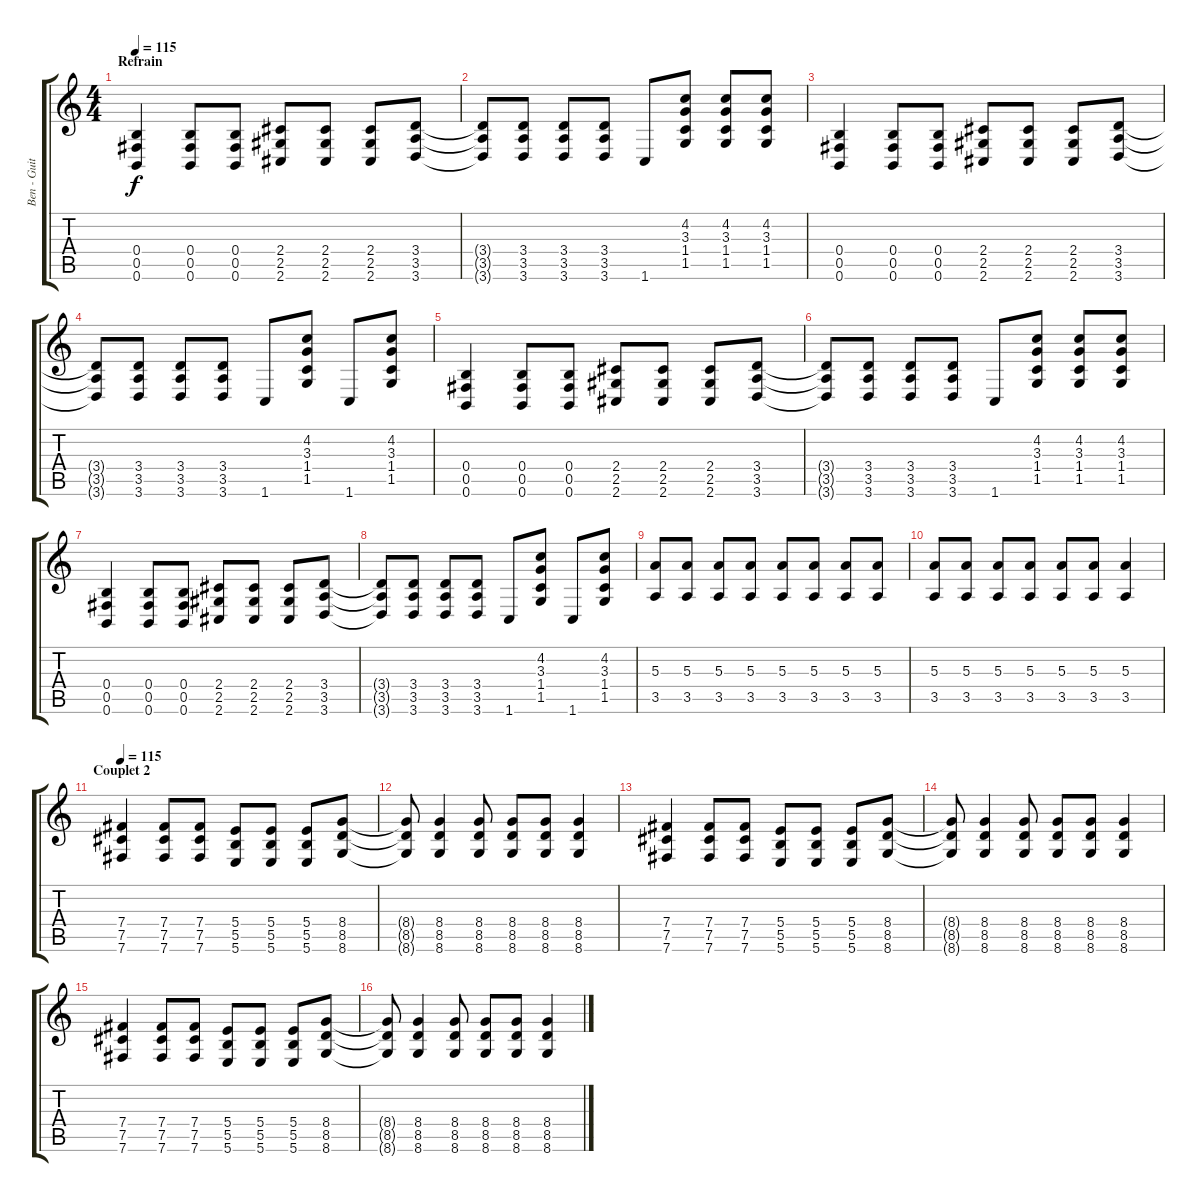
\track ("Ben - Guitare" "Ben - Guit") {instrument distortionguitar}
\staff {score tabs}
\tuning (Db4 Ab3 E3 B2 Gb2 B1) {hide}
\ts (4 4)
\section ("" "Refrain")
\tempo 115
\clef g2
\ks c
(0.4 0.5 0.6).4{dy f volume 12 balance 4 instrument distortionguitar} (0.4 0.5 0.6).8 (0.4 0.5 0.6).8 (2.4 2.5 2.6).8 (2.4 2.5 2.6).8 (2.4 2.5 2.6).8 (3.4 3.5 3.6).8 |
(3.4{t} 3.5{t} 3.6{t}).8 (3.4 3.5 3.6).8 (3.4 3.5 3.6).8 (3.4 3.5 3.6).8 1.6.8 (4.2 3.3 1.4 1.5).8 (4.2 3.3 1.4 1.5).8 (4.2 3.3 1.4 1.5).8 |
(0.4 0.5 0.6).4 (0.4 0.5 0.6).8 (0.4 0.5 0.6).8 (2.4 2.5 2.6).8 (2.4 2.5 2.6).8 (2.4 2.5 2.6).8 (3.4 3.5 3.6).8 |
(3.4{t} 3.5{t} 3.6{t}).8 (3.4 3.5 3.6).8 (3.4 3.5 3.6).8 (3.4 3.5 3.6).8 1.6.8 (4.2 3.3 1.4 1.5).8 1.6.8 (4.2 3.3 1.4 1.5).8 |
(0.4 0.5 0.6).4{volume 12 balance 4 instrument distortionguitar} (0.4 0.5 0.6).8 (0.4 0.5 0.6).8 (2.4 2.5 2.6).8 (2.4 2.5 2.6).8 (2.4 2.5 2.6).8 (3.4 3.5 3.6).8 |
(3.4{t} 3.5{t} 3.6{t}).8 (3.4 3.5 3.6).8 (3.4 3.5 3.6).8 (3.4 3.5 3.6).8 1.6.8 (4.2 3.3 1.4 1.5).8 (4.2 3.3 1.4 1.5).8 (4.2 3.3 1.4 1.5).8 |
(0.4 0.5 0.6).4 (0.4 0.5 0.6).8 (0.4 0.5 0.6).8 (2.4 2.5 2.6).8 (2.4 2.5 2.6).8 (2.4 2.5 2.6).8 (3.4 3.5 3.6).8 |
(3.4{t} 3.5{t} 3.6{t}).8 (3.4 3.5 3.6).8 (3.4 3.5 3.6).8 (3.4 3.5 3.6).8 1.6.8 (4.2 3.3 1.4 1.5).8 1.6.8 (4.2 3.3 1.4 1.5).8 |
\section ("" "")
(5.3 3.5).8 (5.3 3.5).8 (5.3 3.5).8 (5.3 3.5).8 (5.3 3.5).8 (5.3 3.5).8 (5.3 3.5).8 (5.3 3.5).8 |
(5.3 3.5).8 (5.3 3.5).8 (5.3 3.5).8 (5.3 3.5).8 (5.3 3.5).8 (5.3 3.5).8 (5.3 3.5).4 |
\section ("" "Couplet 2")
\tempo 115
(7.4 7.5 7.6).4{volume 12 balance 8 instrument electricguitarjazz} (7.4 7.5 7.6).8 (7.4 7.5 7.6).8 (5.4 5.5 5.6).8 (5.4 5.5 5.6).8 (5.4 5.5 5.6).8 (8.4 8.5 8.6).8 |
(8.4{t} 8.5{t} 8.6{t}).8 (8.4 8.5 8.6).4 (8.4 8.5 8.6).8 (8.4 8.5 8.6).8 (8.4 8.5 8.6).8 (8.4 8.5 8.6).4 |
(7.4 7.5 7.6).4 (7.4 7.5 7.6).8 (7.4 7.5 7.6).8 (5.4 5.5 5.6).8 (5.4 5.5 5.6).8 (5.4 5.5 5.6).8 (8.4 8.5 8.6).8 |
(8.4{t} 8.5{t} 8.6{t}).8 (8.4 8.5 8.6).4 (8.4 8.5 8.6).8 (8.4 8.5 8.6).8 (8.4 8.5 8.6).8 (8.4 8.5 8.6).4 |
(7.4 7.5 7.6).4 (7.4 7.5 7.6).8 (7.4 7.5 7.6).8 (5.4 5.5 5.6).8 (5.4 5.5 5.6).8 (5.4 5.5 5.6).8 (8.4 8.5 8.6).8 |
(8.4{t} 8.5{t} 8.6{t}).8 (8.4 8.5 8.6).4 (8.4 8.5 8.6).8 (8.4 8.5 8.6).8 (8.4 8.5 8.6).8 (8.4 8.5 8.6).4
